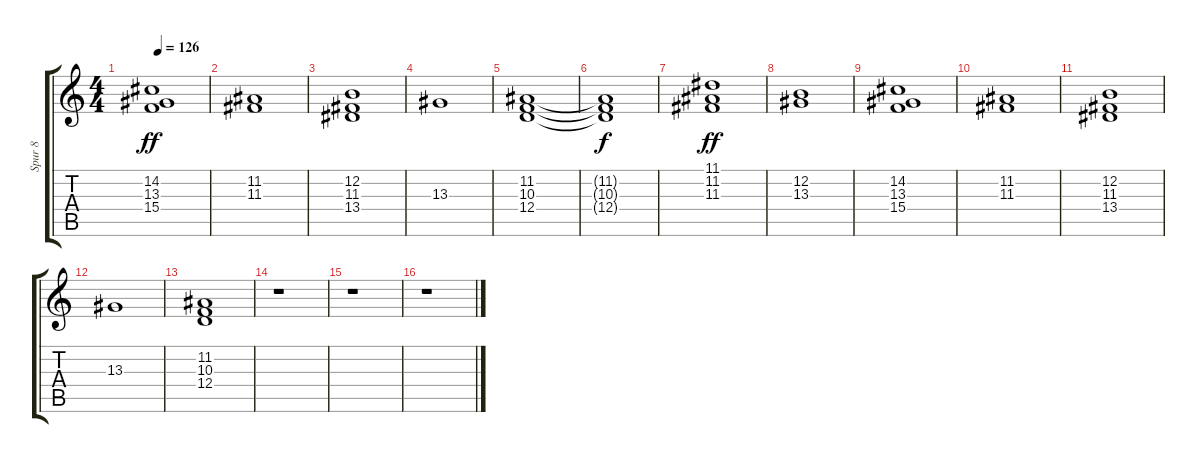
\track ("Spur 8" "Spur 8") {instrument pad2warm}
\staff {score tabs}
\tuning (E4 B3 G3 D3 A2 E2) {hide}
\ts (4 4)
\tempo 126
\clef g2
\ks c
(14.2 13.3 15.4).1{dy ff} |
(11.2 11.3).1 |
(12.2 11.3 13.4).1 |
13.3.1 |
(11.2 10.3 12.4).1 |
(11.2{t} 10.3{t} 12.4{t}).1{dy f} |
(11.1 11.2 11.3).1{dy ff} |
(12.2 13.3).1 |
(14.2 13.3 15.4).1 |
(11.2 11.3).1 |
(12.2 11.3 13.4).1 |
13.3.1 |
(11.2 10.3 12.4).1 |
r.1 |
r.1 |
r.1
